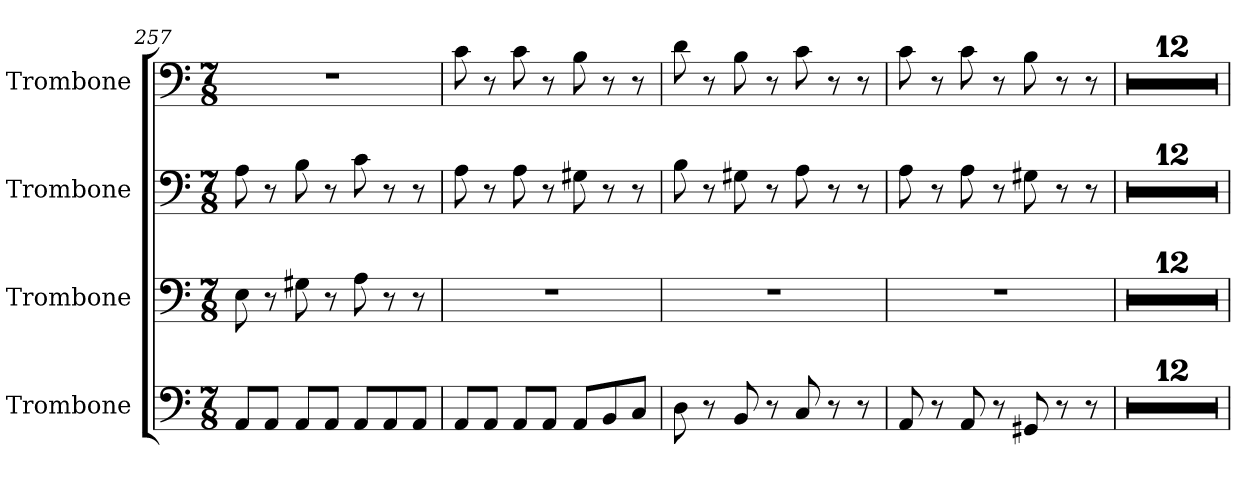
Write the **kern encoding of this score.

**kern	**kern	**kern	**kern
*part4	*part3	*part2	*part1
*staff4	*staff3	*staff2	*staff1
*I"Trombone	*I"Trombone	*I"Trombone	*I"Trombone
*I'Tbn.	*I'Tbn.	*I'Tbn.	*I'Tbn.
*clefF4	*clefF4	*clefF4	*clefF4
*k[]	*k[]	*k[]	*k[]
*M7/8	*M7/8	*M7/8	*M7/8
=257	=257	=257	=257
8AA/L	8E\	8A\	2..r
8AA/J	8r	8r	.
8AA/L	8G#X\	8B\	.
8AA/J	8r	8r	.
8AA/L	8A\	8c\	.
8AA/	8r	8r	.
8AA/J	8r	8r	.
=258	=258	=258	=258
8AA/L	2..r	8A\	8c\
8AA/J	.	8r	8r
8AA/L	.	8A\	8c\
8AA/J	.	8r	8r
8AA/L	.	8G#X\	8B\
8BB/	.	8r	8r
8C/J	.	8r	8r
!!LO:LB:g=z
=259	=259	=259	=259
8D\	2..r	8B\	8d\
8r	.	8r	8r
8BB/	.	8G#X\	8B\
8r	.	8r	8r
8C/	.	8A\	8c\
8r	.	8r	8r
8r	.	8r	8r
=260	=260	=260	=260
8AA/	2..r	8A\	8c\
8r	.	8r	8r
8AA/	.	8A\	8c\
8r	.	8r	8r
8GG#X/	.	8G#X\	8B\
8r	.	8r	8r
8r	.	8r	8r
=261	=261	=261	=261
2..r	2..r	2..r	2..r
=262	=262	=262	=262
2..r	2..r	2..r	2..r
=263	=263	=263	=263
2..r	2..r	2..r	2..r
=264	=264	=264	=264
2..r	2..r	2..r	2..r
=265	=265	=265	=265
2..r	2..r	2..r	2..r
=266	=266	=266	=266
2..r	2..r	2..r	2..r
=267	=267	=267	=267
2..r	2..r	2..r	2..r
=268	=268	=268	=268
2..r	2..r	2..r	2..r
=269	=269	=269	=269
2..r	2..r	2..r	2..r
=270	=270	=270	=270
2..r	2..r	2..r	2..r
=271	=271	=271	=271
2..r	2..r	2..r	2..r
!!LO:LB:g=z
=272	=272	=272	=272
2..r	2..r	2..r	2..r
=	=	=	=
*-	*-	*-	*-
